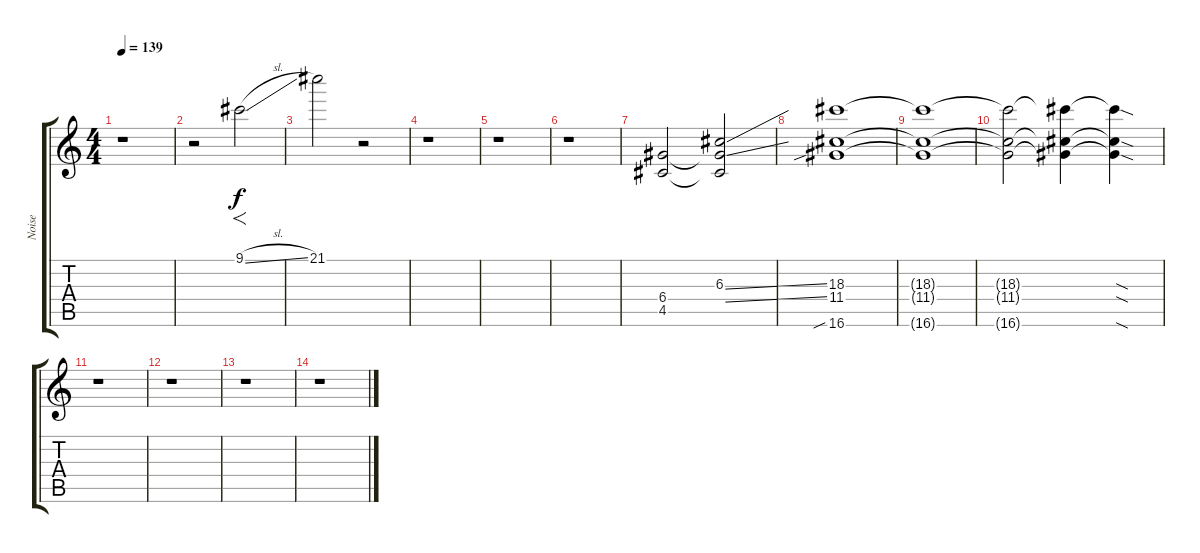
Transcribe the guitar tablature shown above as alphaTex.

\track ("Noise" "Noise") {instrument distortionguitar}
\staff {score tabs}
\tuning (E4 B3 G3 D3 A2 E2) {hide}
\ts (4 4)
\tempo 139
\clef g2
\ks c
r.1{dy f} |
r.2 9.1{sl}.2{f instrument distortionguitar} |
21.1.2 r.2 |
r.1 |
r.1 |
r.1 |
(6.4 4.5).2{volume 16 instrument lead6voice} (6.3{ss} 6.4{ss t} 4.5{t}).2 |
(18.3 11.4 16.6{sib}).1 |
(18.3{t} 11.4{t} 16.6{t}).1 |
(18.3{t} 11.4{t} 16.6{t}).2 (18.3{t} 11.4{t} 16.6{t}).4 (18.3{sod t} 11.4{sod t} 16.6{sod t}).4 |
r.1 |
r.1 |
r.1 |
r.1
